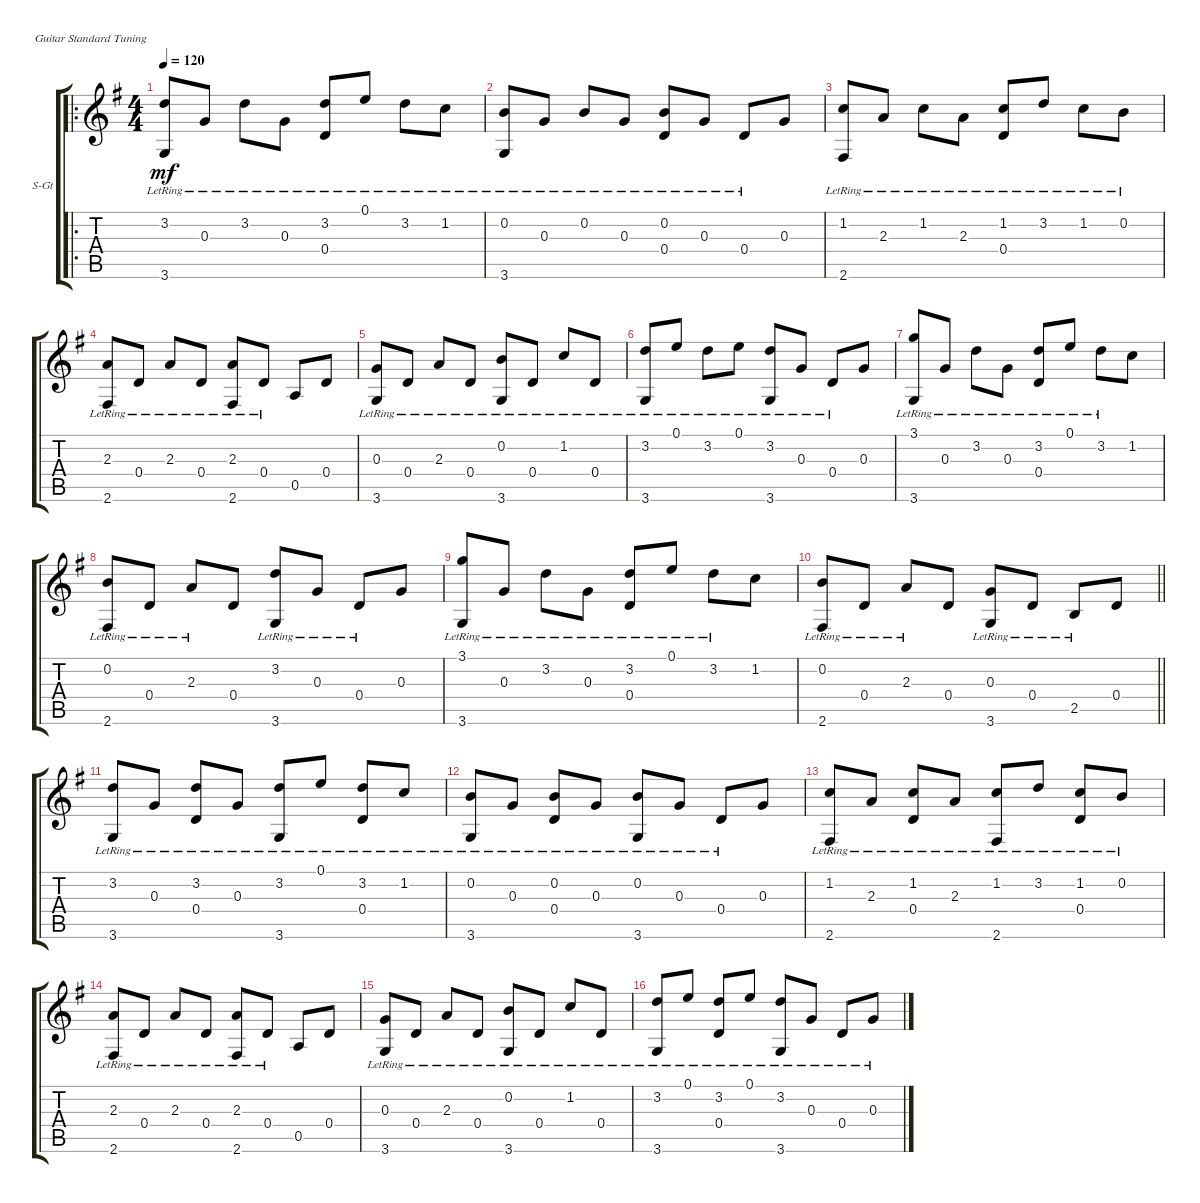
\defaultSystemsLayout 4
\bracketExtendMode groupsimilarinstruments
\firstSystemTrackNameOrientation horizontal
\otherSystemsTrackNameOrientation horizontal
\track ("Steel Guitar" "S-Gt") {instrument acousticguitarsteel}
\staff {score tabs}
\tuning (E4 B3 G3 D3 A2 E2)
\ro
\ts (4 4)
\tempo 120
\clef g2
\ks g
(3.2{lr} 3.6{lr}).8{dy mf instrument acousticguitarsteel} 0.3{lr}.8 3.2{lr}.8 0.3{lr}.8 (3.2{lr} 0.4{lr}).8 0.1{lr}.8 3.2{lr}.8 1.2{lr}.8 |
(3.6{lr} 0.2{lr}).8 0.3{lr}.8 0.2{lr}.8 0.3{lr}.8 (0.2{lr} 0.4).8 0.3{lr}.8 0.4{lr}.8 0.3.8 |
(1.2{lr} 2.6{lr}).8 2.3{lr}.8 1.2{lr}.8 2.3{lr}.8 (1.2{lr} 0.4{lr}).8 3.2{lr}.8 1.2{lr}.8 0.2{lr}.8 |
(2.6{lr} 2.3{lr}).8 0.4{lr}.8 2.3{lr}.8 0.4{lr}.8 (2.3{lr} 2.6{lr}).8 0.4{lr}.8 0.5.8 0.4.8 |
(3.6{lr} 0.3{lr}).8 0.4{lr}.8 2.3{lr}.8 0.4{lr}.8 (0.2{lr} 3.6{lr}).8 0.4{lr}.8 1.2{lr}.8 0.4{lr}.8 |
(3.6{lr} 3.2{lr}).8 0.1{lr}.8 3.2{lr}.8 0.1{lr}.8 (3.2{lr} 3.6).8 0.3{lr}.8 0.4{lr}.8 0.3.8 |
(3.6{lr} 3.1{lr}).8 0.3{lr}.8 3.2{lr}.8 0.3{lr}.8 (3.2{lr} 0.4{lr}).8 0.1{lr}.8 3.2{lr}.8 1.2.8 |
(2.6{lr} 0.2{lr}).8 0.4{lr}.8 2.3{lr}.8 0.4.8 (3.6{lr} 3.2{lr}).8 0.3{lr}.8 0.4{lr}.8 0.3.8 |
(3.6{lr} 3.1{lr}).8 0.3{lr}.8 3.2{lr}.8 0.3{lr}.8 (3.2{lr} 0.4{lr}).8 0.1{lr}.8 3.2{lr}.8 1.2.8 |
\barLineRight lightlight
(2.6{lr} 0.2{lr}).8 0.4{lr}.8 2.3{lr}.8 0.4.8 (3.6{lr} 0.3{lr}).8 0.4{lr}.8 2.5{lr}.8 0.4.8 |
(3.2{lr} 3.6{lr}).8 0.3{lr}.8 (0.4{lr} 3.2).8 0.3{lr}.8 (3.2{lr} 3.6{lr}).8 0.1{lr}.8 (3.2{lr} 0.4{lr}).8 1.2{lr}.8 |
(3.6{lr} 0.2{lr}).8 0.3{lr}.8 (0.4{lr} 0.2{lr}).8 0.3{lr}.8 (3.6{lr} 0.2{lr}).8 0.3{lr}.8 0.4{lr}.8 0.3.8 |
(1.2{lr} 2.6{lr}).8 2.3{lr}.8 (0.4{lr} 1.2).8 2.3{lr}.8 (2.6{lr} 1.2{lr}).8 3.2{lr}.8 (1.2{lr} 0.4{lr}).8 0.2{lr}.8 |
(2.6{lr} 2.3{lr}).8 0.4{lr}.8 2.3{lr}.8 0.4{lr}.8 (2.3{lr} 2.6{lr}).8 0.4{lr}.8 0.5.8 0.4.8 |
(3.6{lr} 0.3{lr}).8 0.4{lr}.8 2.3{lr}.8 0.4{lr}.8 (0.2{lr} 3.6{lr}).8 0.4{lr}.8 1.2{lr}.8 0.4{lr}.8 |
(3.6{lr} 3.2{lr}).8 0.1{lr}.8 (3.2{lr} 0.4{lr}).8 0.1{lr}.8 (3.6{lr} 3.2{lr}).8 0.3{lr}.8 0.4{lr}.8 0.3{lr}.8
